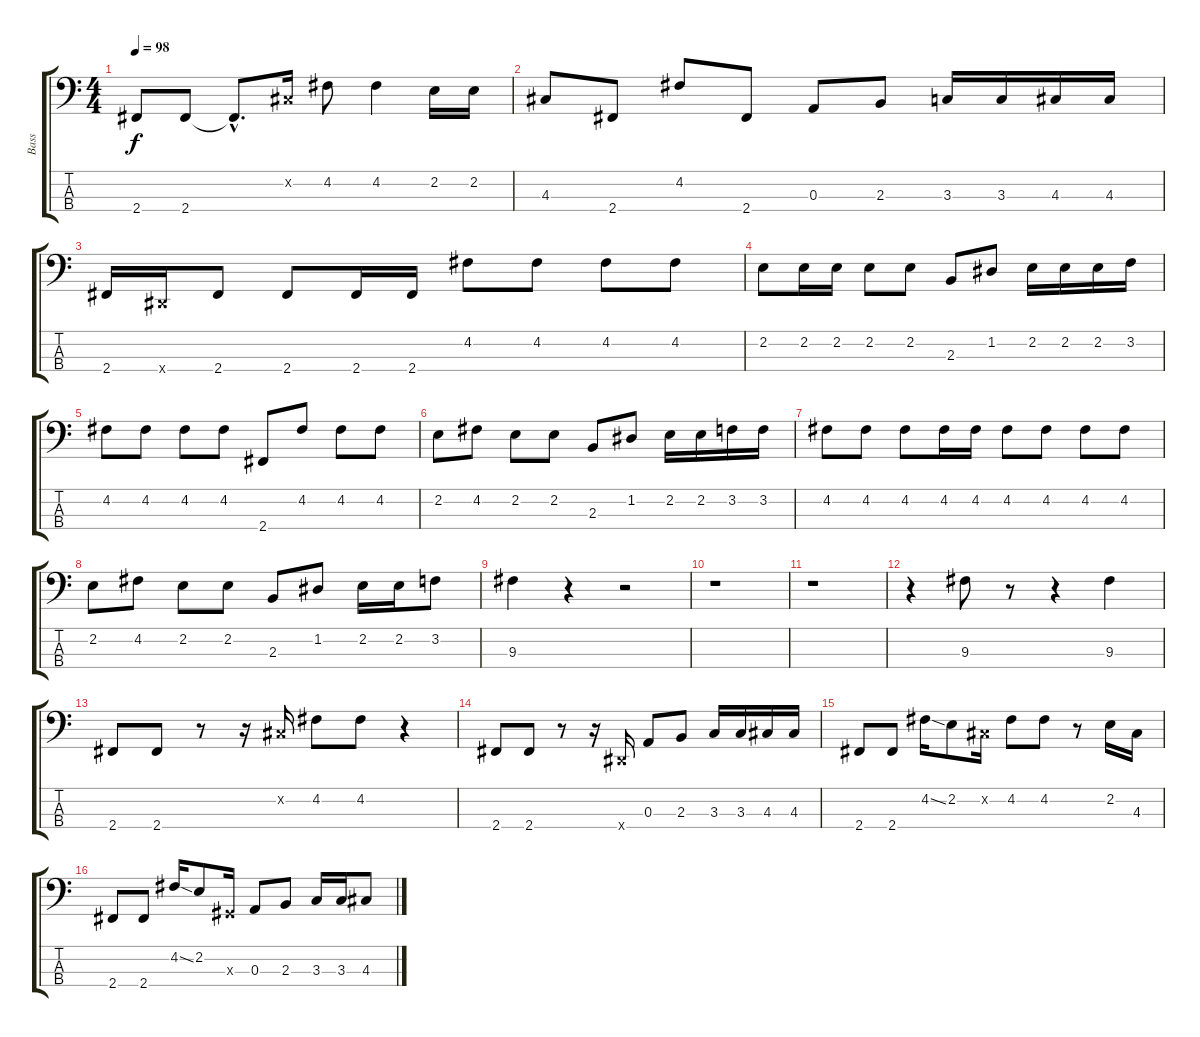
\track ("Bass" "Bass") {instrument electricbassfinger}
\staff {score tabs}
\tuning (G2 D2 A1 E1) {hide}
\ts (4 4)
\tempo 98
\clef f4
\ks c
2.4.8{dy f} 2.4.8 2.4{hac t}.8{d} -1.2{x}.16 4.2.8 4.2.4 2.2.16 2.2.16 |
4.3.8 2.4.8 4.2.8 2.4.8 0.3.8 2.3.8 3.3.16 3.3.16 4.3.16 4.3.16 |
2.4.16 -1.4{x}.16 2.4.8 2.4.8 2.4.16 2.4.16 4.2.8 4.2.8 4.2.8 4.2.8 |
2.2.8{volume 15} 2.2.16 2.2.16 2.2.8 2.2.8 2.3.8 1.2.8 2.2.16 2.2.16 2.2.16 3.2.16 |
4.2.8 4.2.8 4.2.8 4.2.8 2.4.8 4.2.8 4.2.8 4.2.8 |
2.2.8 4.2.8 2.2.8 2.2.8 2.3.8 1.2.8 2.2.16 2.2.16 3.2.16 3.2.16 |
4.2.8 4.2.8 4.2.8 4.2.16 4.2.16 4.2.8 4.2.8 4.2.8 4.2.8 |
2.2.8 4.2.8 2.2.8 2.2.8 2.3.8 1.2.8 2.2.16 2.2.16 3.2.8 |
9.3.4 r.4 r.2 |
r.1 |
r.1 |
r.4 9.3.8 r.8 r.4 9.3.4 |
2.4.8 2.4.8 r.8 r.16 -1.2{x}.16 4.2.8 4.2.8 r.4 |
2.4.8 2.4.8 r.8 r.16 -1.4{x}.16 0.3.8 2.3.8 3.3.16 3.3.16 4.3.16 4.3.16 |
2.4.8 2.4.8 4.2{ss}.16 2.2.8 -1.2{x}.16 4.2.8 4.2.8 r.8 2.2.16 4.3.16 |
2.4.8 2.4.8 4.2{ss}.16 2.2.8 -1.3{x}.16 0.3.8 2.3.8 3.3.16 3.3.16 4.3.8
